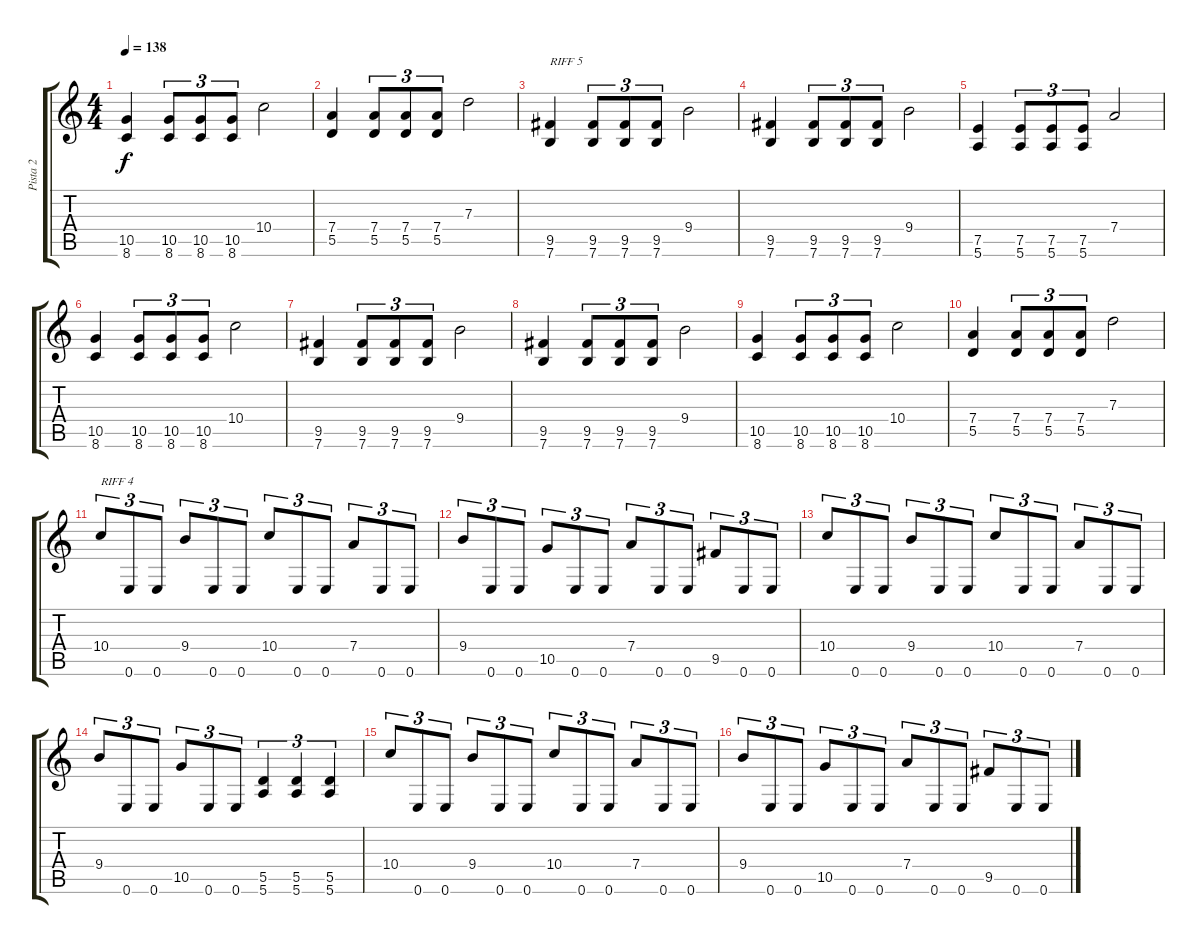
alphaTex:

\track ("Pista 2" "Pista 2") {instrument distortionguitar}
\staff {score tabs}
\tuning (E4 B3 G3 D3 A2 E2) {hide}
\ts (4 4)
\tempo 138
\clef g2
\ks c
(10.5 8.6).4{dy f} (10.5 8.6).8{tu (3 2)} (10.5 8.6).8{tu (3 2)} (10.5 8.6).8{tu (3 2)} 10.4.2 |
(7.4 5.5).4 (7.4 5.5).8{tu (3 2)} (7.4 5.5).8{tu (3 2)} (7.4 5.5).8{tu (3 2)} 7.3.2 |
(9.5 7.6).4{txt "RIFF 5"} (9.5 7.6).8{tu (3 2)} (9.5 7.6).8{tu (3 2)} (9.5 7.6).8{tu (3 2)} 9.4.2 |
(9.5 7.6).4 (9.5 7.6).8{tu (3 2)} (9.5 7.6).8{tu (3 2)} (9.5 7.6).8{tu (3 2)} 9.4.2 |
(7.5 5.6).4 (7.5 5.6).8{tu (3 2)} (7.5 5.6).8{tu (3 2)} (7.5 5.6).8{tu (3 2)} 7.4.2 |
(10.5 8.6).4 (10.5 8.6).8{tu (3 2)} (10.5 8.6).8{tu (3 2)} (10.5 8.6).8{tu (3 2)} 10.4.2 |
(9.5 7.6).4 (9.5 7.6).8{tu (3 2)} (9.5 7.6).8{tu (3 2)} (9.5 7.6).8{tu (3 2)} 9.4.2 |
(9.5 7.6).4 (9.5 7.6).8{tu (3 2)} (9.5 7.6).8{tu (3 2)} (9.5 7.6).8{tu (3 2)} 9.4.2 |
(10.5 8.6).4 (10.5 8.6).8{tu (3 2)} (10.5 8.6).8{tu (3 2)} (10.5 8.6).8{tu (3 2)} 10.4.2 |
(7.4 5.5).4 (7.4 5.5).8{tu (3 2)} (7.4 5.5).8{tu (3 2)} (7.4 5.5).8{tu (3 2)} 7.3.2 |
10.4.8{tu (3 2) txt "RIFF 4"} 0.6.8{tu (3 2)} 0.6.8{tu (3 2)} 9.4.8{tu (3 2)} 0.6.8{tu (3 2)} 0.6.8{tu (3 2)} 10.4.8{tu (3 2)} 0.6.8{tu (3 2)} 0.6.8{tu (3 2)} 7.4.8{tu (3 2)} 0.6.8{tu (3 2)} 0.6.8{tu (3 2)} |
9.4.8{tu (3 2)} 0.6.8{tu (3 2)} 0.6.8{tu (3 2)} 10.5.8{tu (3 2)} 0.6.8{tu (3 2)} 0.6.8{tu (3 2)} 7.4.8{tu (3 2)} 0.6.8{tu (3 2)} 0.6.8{tu (3 2)} 9.5.8{tu (3 2)} 0.6.8{tu (3 2)} 0.6.8{tu (3 2)} |
10.4.8{tu (3 2)} 0.6.8{tu (3 2)} 0.6.8{tu (3 2)} 9.4.8{tu (3 2)} 0.6.8{tu (3 2)} 0.6.8{tu (3 2)} 10.4.8{tu (3 2)} 0.6.8{tu (3 2)} 0.6.8{tu (3 2)} 7.4.8{tu (3 2)} 0.6.8{tu (3 2)} 0.6.8{tu (3 2)} |
9.4.8{tu (3 2)} 0.6.8{tu (3 2)} 0.6.8{tu (3 2)} 10.5.8{tu (3 2)} 0.6.8{tu (3 2)} 0.6.8{tu (3 2)} (5.5 5.6).4{tu (3 2)} (5.5 5.6).4{tu (3 2)} (5.5 5.6).4{tu (3 2)} |
10.4.8{tu (3 2)} 0.6.8{tu (3 2)} 0.6.8{tu (3 2)} 9.4.8{tu (3 2)} 0.6.8{tu (3 2)} 0.6.8{tu (3 2)} 10.4.8{tu (3 2)} 0.6.8{tu (3 2)} 0.6.8{tu (3 2)} 7.4.8{tu (3 2)} 0.6.8{tu (3 2)} 0.6.8{tu (3 2)} |
9.4.8{tu (3 2)} 0.6.8{tu (3 2)} 0.6.8{tu (3 2)} 10.5.8{tu (3 2)} 0.6.8{tu (3 2)} 0.6.8{tu (3 2)} 7.4.8{tu (3 2)} 0.6.8{tu (3 2)} 0.6.8{tu (3 2)} 9.5.8{tu (3 2)} 0.6.8{tu (3 2)} 0.6.8{tu (3 2)}
